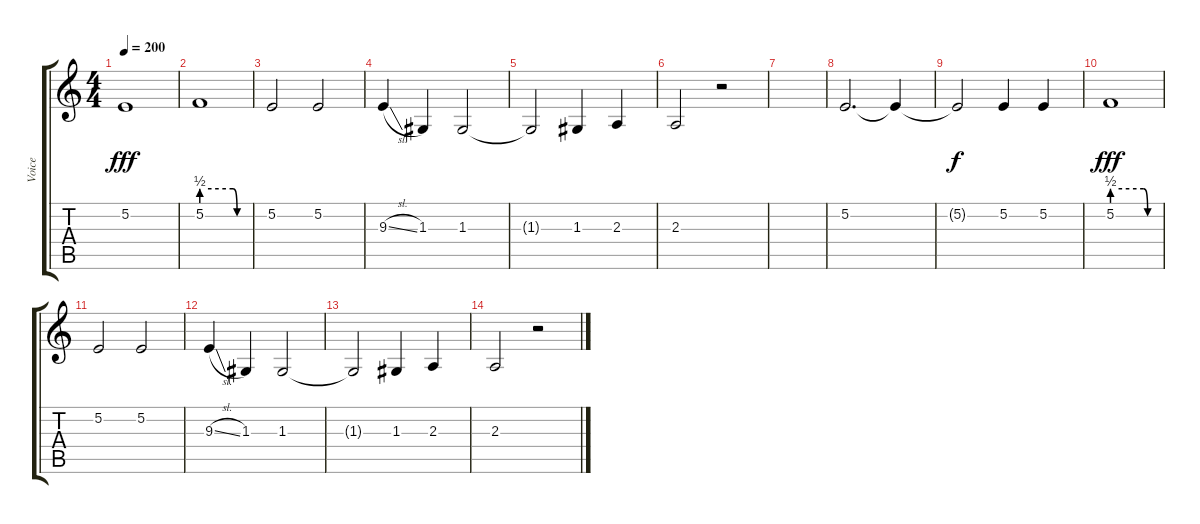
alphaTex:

\track ("Voice" "Voice") {instrument lead1square}
\staff {score tabs}
\tuning (E4 B3 G3 D3 A2 E2) {hide}
\ts (4 4)
\tempo 200
\clef g2
\ks c
5.2{t}.1{dy fff} |
5.2{be (custom 0 2 40 2 45 0 60 0)}.1 |
5.2.2 5.2.2 |
9.3{sl}.4 1.3.4 1.3.2 |
1.3{t}.2 1.3.4 2.3.4 |
2.3.2 r.2 |
|
5.2.2{d} 5.2{t}.4 |
5.2{t}.2{dy f} 5.2.4 5.2.4 |
5.2{be (custom 0 2 40 2 45 0 60 0)}.1{dy fff} |
5.2.2 5.2.2 |
9.3{sl}.4 1.3.4 1.3.2 |
1.3{t}.2 1.3.4 2.3.4 |
2.3.2 r.2
